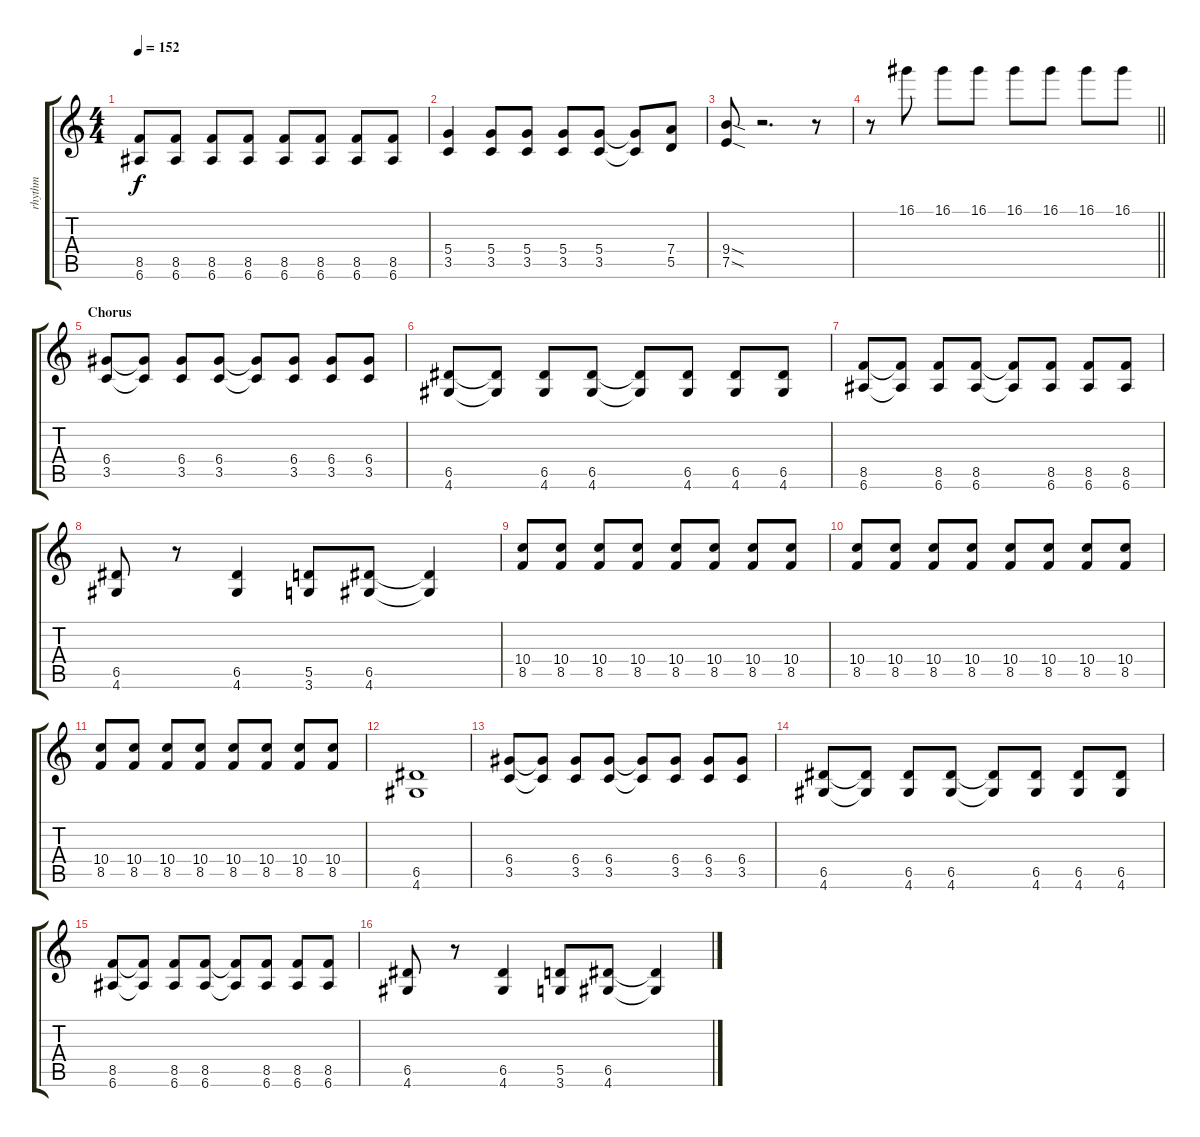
\track ("rhythm" "rhythm") {instrument overdrivenguitar}
\staff {score tabs}
\tuning (E4 B3 G3 D3 A2 E2) {hide}
\ts (4 4)
\tempo 152
\clef g2
\ks c
(8.5 6.6).8{dy f} (8.5 6.6).8 (8.5 6.6).8 (8.5 6.6).8 (8.5 6.6).8 (8.5 6.6).8 (8.5 6.6).8 (8.5 6.6).8 |
(5.4 3.5).4 (5.4 3.5).8 (5.4 3.5).8 (5.4 3.5).8 (5.4 3.5).8 (5.4{t} 3.5{t}).8 (7.4 5.5).8 |
(9.4{sod} 7.5{sod}).8 r.2{d} r.8 |
\barLineRight lightlight
r.8{volume 0} 16.1.8{volume 14} 16.1.8 16.1.8 16.1.8 16.1.8 16.1.8 16.1.8 |
\section ("" "Chorus")
(6.4 3.5).8 (6.4{t} 3.5{t}).8 (6.4 3.5).8 (6.4 3.5).8 (6.4{t} 3.5{t}).8 (6.4 3.5).8 (6.4 3.5).8 (6.4 3.5).8 |
(6.5 4.6).8 (6.5{t} 4.6{t}).8 (6.5 4.6).8 (6.5 4.6).8 (6.5{t} 4.6{t}).8 (6.5 4.6).8 (6.5 4.6).8 (6.5 4.6).8 |
(8.5 6.6).8 (8.5{t} 6.6{t}).8 (8.5 6.6).8 (8.5 6.6).8 (8.5{t} 6.6{t}).8 (8.5 6.6).8 (8.5 6.6).8 (8.5 6.6).8 |
(6.5 4.6).8 r.8 (6.5 4.6).4 (5.5 3.6).8 (6.5 4.6).8 (6.5{t} 4.6{t}).4 |
(10.4 8.5).8 (10.4 8.5).8 (10.4 8.5).8 (10.4 8.5).8 (10.4 8.5).8 (10.4 8.5).8 (10.4 8.5).8 (10.4 8.5).8 |
(10.4 8.5).8 (10.4 8.5).8 (10.4 8.5).8 (10.4 8.5).8 (10.4 8.5).8 (10.4 8.5).8 (10.4 8.5).8 (10.4 8.5).8 |
(10.4 8.5).8 (10.4 8.5).8 (10.4 8.5).8 (10.4 8.5).8 (10.4 8.5).8 (10.4 8.5).8 (10.4 8.5).8 (10.4 8.5).8 |
(6.5 4.6).1 |
(6.4 3.5).8 (6.4{t} 3.5{t}).8 (6.4 3.5).8 (6.4 3.5).8 (6.4{t} 3.5{t}).8 (6.4 3.5).8 (6.4 3.5).8 (6.4 3.5).8 |
(6.5 4.6).8 (6.5{t} 4.6{t}).8 (6.5 4.6).8 (6.5 4.6).8 (6.5{t} 4.6{t}).8 (6.5 4.6).8 (6.5 4.6).8 (6.5 4.6).8 |
(8.5 6.6).8 (8.5{t} 6.6{t}).8 (8.5 6.6).8 (8.5 6.6).8 (8.5{t} 6.6{t}).8 (8.5 6.6).8 (8.5 6.6).8 (8.5 6.6).8 |
(6.5 4.6).8 r.8 (6.5 4.6).4 (5.5 3.6).8 (6.5 4.6).8 (6.5{t} 4.6{t}).4
